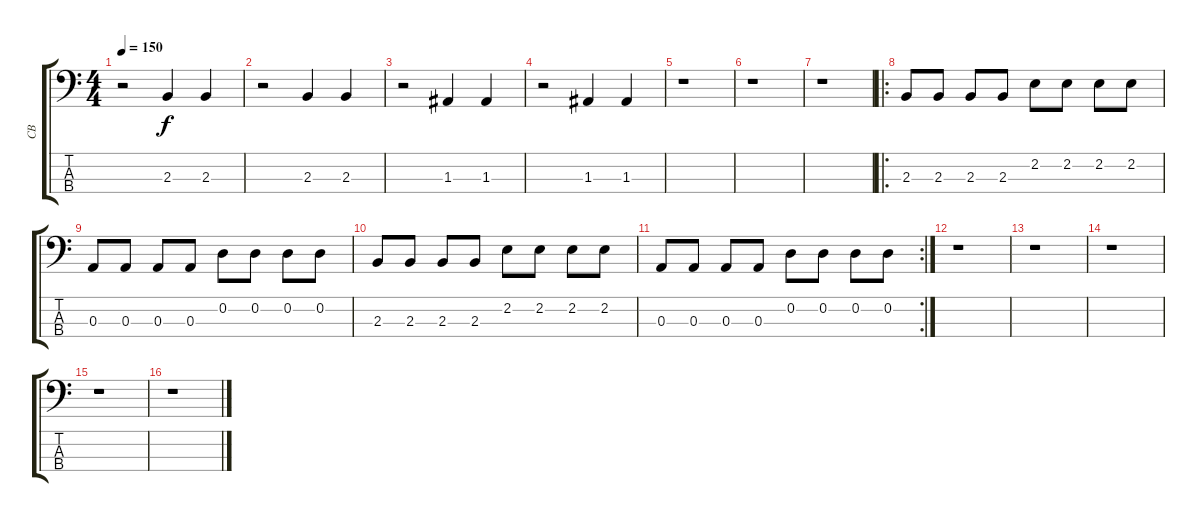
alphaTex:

\track ("CB" "CB") {instrument electricbassfinger}
\staff {score tabs}
\tuning (G2 D2 A1 E1) {hide}
\ts (4 4)
\tempo 150
\clef f4
\ks c
r.2{dy f instrument electricbassfinger} 2.3.4 2.3.4 |
r.2 2.3.4 2.3.4 |
r.2 1.3.4 1.3.4 |
r.2 1.3.4 1.3.4 |
r.1 |
r.1 |
r.1 |
\ro
2.3.8 2.3.8 2.3.8 2.3.8 2.2.8 2.2.8 2.2.8 2.2.8 |
0.3.8 0.3.8 0.3.8 0.3.8 0.2.8 0.2.8 0.2.8 0.2.8 |
2.3.8 2.3.8 2.3.8 2.3.8 2.2.8 2.2.8 2.2.8 2.2.8 |
\rc 2
0.3.8 0.3.8 0.3.8 0.3.8 0.2.8 0.2.8 0.2.8 0.2.8 |
r.1 |
r.1 |
r.1 |
r.1 |
r.1
